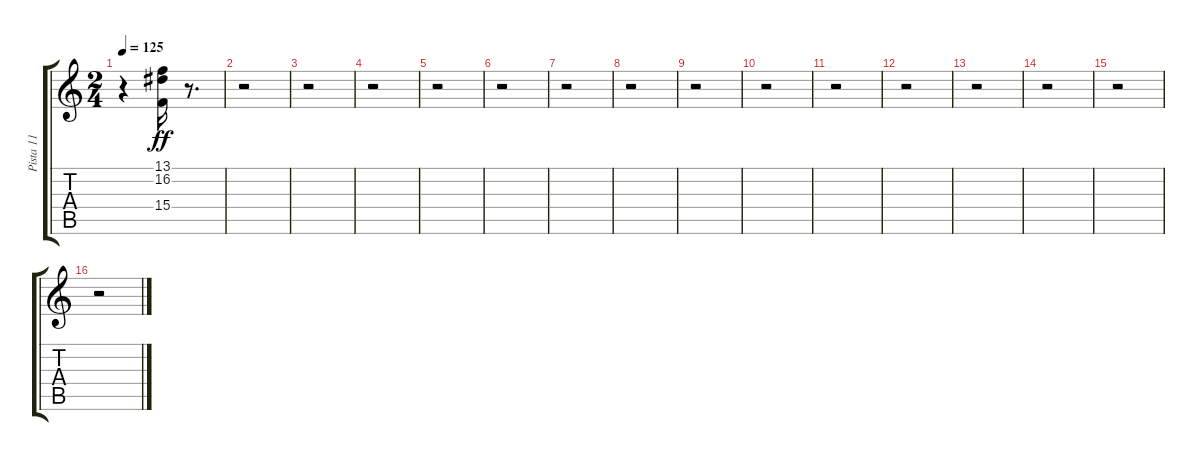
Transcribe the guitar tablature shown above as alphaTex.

\track ("Pista 11" "Pista 11") {instrument brasssection}
\staff {score tabs}
\tuning (E4 B3 G3 D3 A2 E2) {hide}
\ts (2 4)
\tempo 125
\clef g2
\ks c
r.4{dy ff} (13.1 16.2 15.4).16 r.8{d} |
r.2 |
r.2 |
r.2 |
r.2 |
r.2 |
r.2 |
r.2 |
r.2 |
r.2 |
r.2 |
r.2 |
r.2 |
r.2 |
r.2 |
r.2
